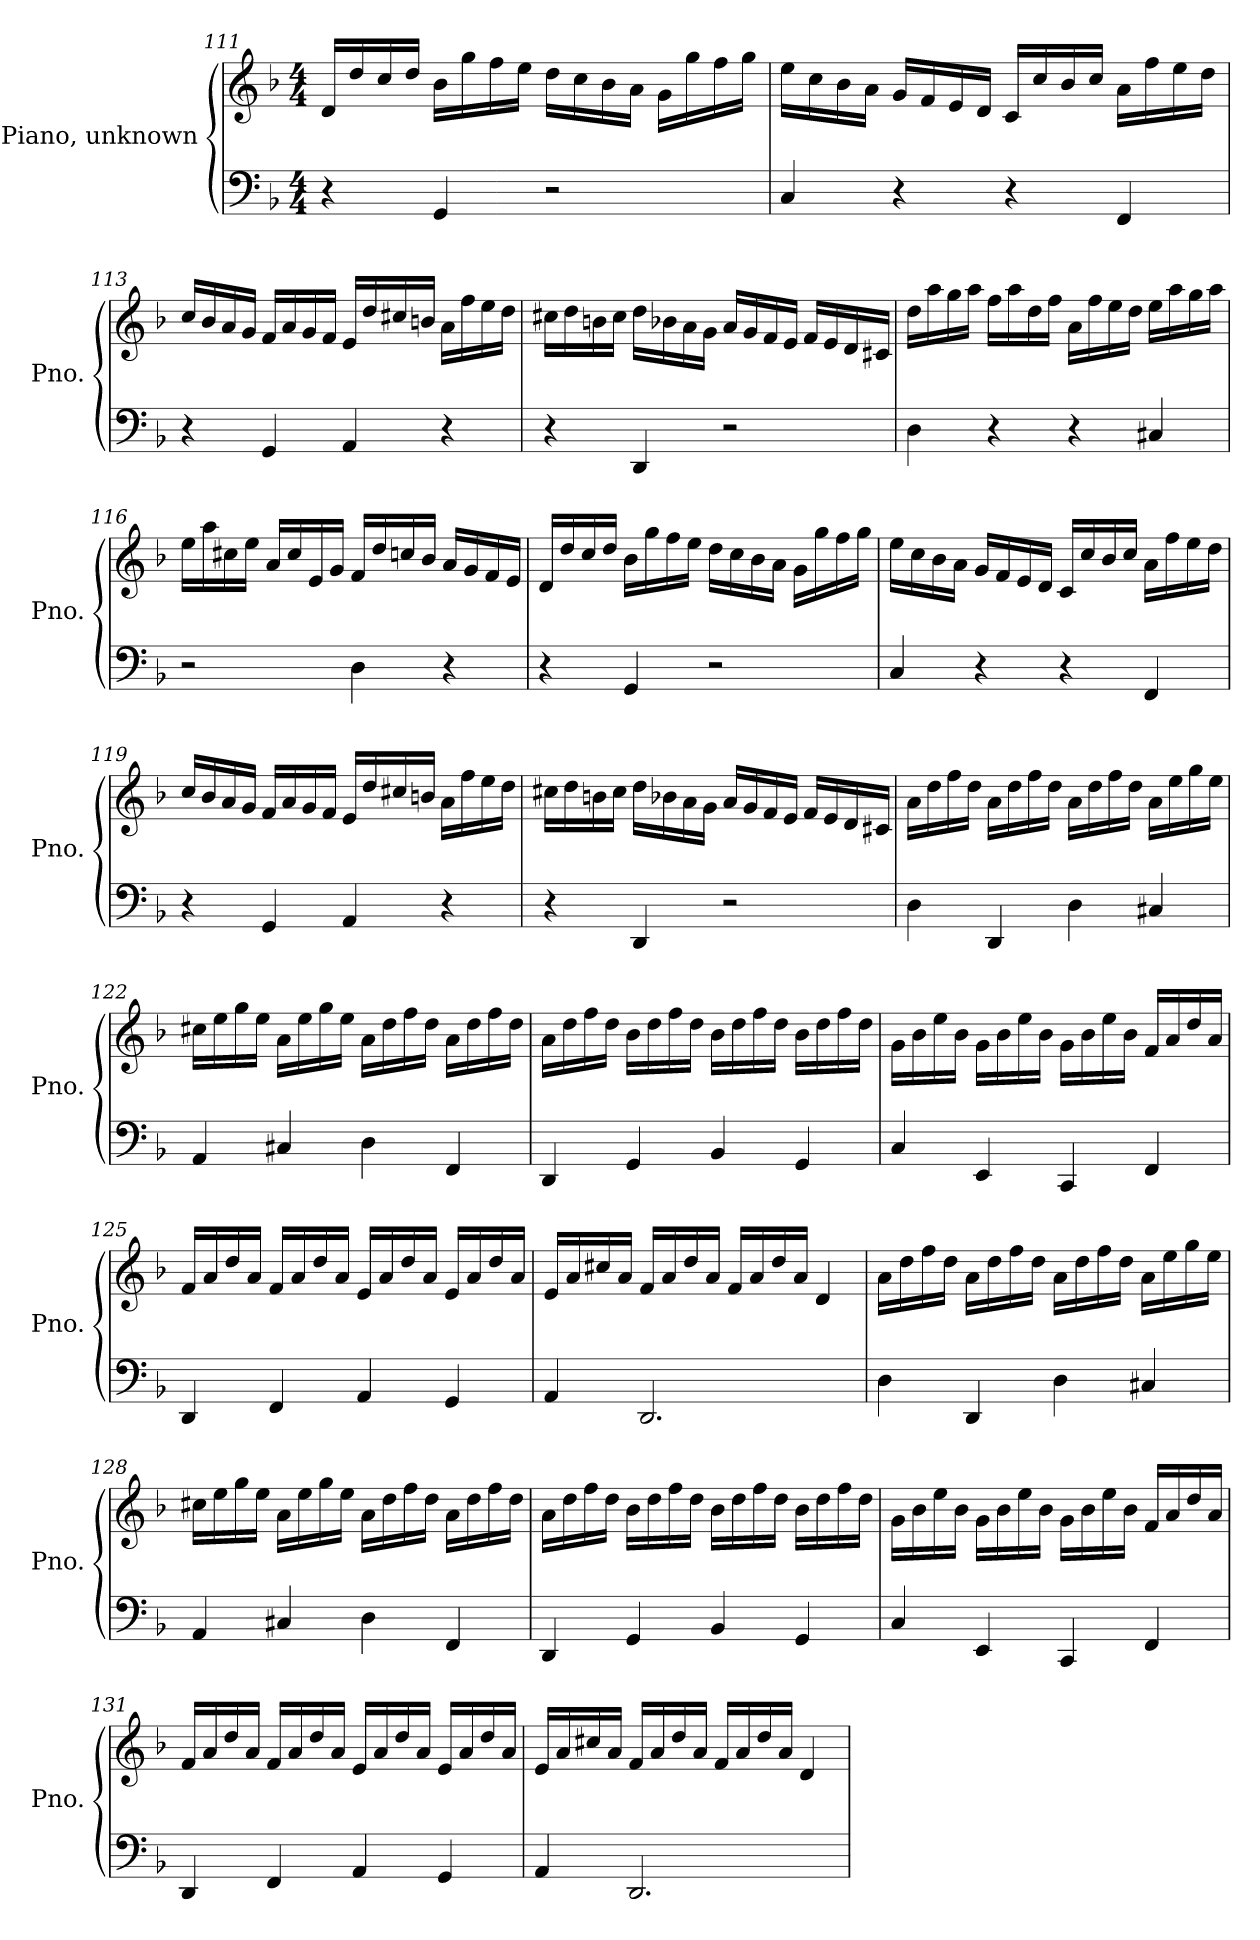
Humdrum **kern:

**kern	**kern
*part1	*part1
*staff2	*staff1
*I"Piano, unknown	*
*I'Pno.	*
!!LO:LB:g=z
*clefF4	*clefG2
*k[b-]	*k[b-]
*M4/4	*M4/4
=111	=111
4r	16d/LL
.	16dd/
.	16cc/
.	16dd/JJ
4GG/	16b-\LL
.	16gg\
.	16ff\
.	16ee\JJ
2r	16dd\LL
.	16cc\
.	16b-\
.	16a\JJ
.	16g\LL
.	16gg\
.	16ff\
.	16gg\JJ
=112	=112
4C/	16ee\LL
.	16cc\
.	16b-\
.	16a\JJ
4r	16g/LL
.	16f/
.	16e/
.	16d/JJ
4r	16c/LL
.	16cc/
.	16b-/
.	16cc/JJ
4FF/	16a\LL
.	16ff\
.	16ee\
.	16dd\JJ
!!LO:LB:g=z
=113	=113
4r	16cc/LL
.	16b-/
.	16a/
.	16g/JJ
4GG/	16f/LL
.	16a/
.	16g/
.	16f/JJ
4AA/	16e/LL
.	16dd/
.	16cc#X/
.	16bn/JJ
4r	16a\LL
.	16ff\
.	16ee\
.	16dd\JJ
=114	=114
4r	16cc#X\LL
.	16dd\
.	16bn\
.	16cc#\JJ
4DD/	16dd\LL
.	16b-X\
.	16a\
.	16g\JJ
2r	16a/LL
.	16g/
.	16f/
.	16e/JJ
.	16f/LL
.	16e/
.	16d/
.	16c#X/JJ
!!LO:LB:g=z
=115	=115
4D\	16dd\LL
.	16aa\
.	16gg\
.	16aa\JJ
4r	16ff\LL
.	16aa\
.	16dd\
.	16ff\JJ
4r	16a\LL
.	16ff\
.	16ee\
.	16dd\JJ
4C#X/	16ee\LL
.	16aa\
.	16gg\
.	16aa\JJ
=116	=116
2r	16ee\LL
.	16aa\
.	16cc#X\
.	16ee\JJ
.	16a/LL
.	16cc#/
.	16e/
.	16g/JJ
4D\	16f/LL
.	16dd/
.	16ccn/
.	16b-/JJ
4r	16a/LL
.	16g/
.	16f/
.	16e/JJ
!!LO:LB:g=z
=117	=117
4r	16d/LL
.	16dd/
.	16cc/
.	16dd/JJ
4GG/	16b-\LL
.	16gg\
.	16ff\
.	16ee\JJ
2r	16dd\LL
.	16cc\
.	16b-\
.	16a\JJ
.	16g\LL
.	16gg\
.	16ff\
.	16gg\JJ
=118	=118
4C/	16ee\LL
.	16cc\
.	16b-\
.	16a\JJ
4r	16g/LL
.	16f/
.	16e/
.	16d/JJ
4r	16c/LL
.	16cc/
.	16b-/
.	16cc/JJ
4FF/	16a\LL
.	16ff\
.	16ee\
.	16dd\JJ
!!LO:PB:g=z
=119	=119
4r	16cc/LL
.	16b-/
.	16a/
.	16g/JJ
4GG/	16f/LL
.	16a/
.	16g/
.	16f/JJ
4AA/	16e/LL
.	16dd/
.	16cc#X/
.	16bn/JJ
4r	16a\LL
.	16ff\
.	16ee\
.	16dd\JJ
=120	=120
4r	16cc#X\LL
.	16dd\
.	16bn\
.	16cc#\JJ
4DD/	16dd\LL
.	16b-X\
.	16a\
.	16g\JJ
2r	16a/LL
.	16g/
.	16f/
.	16e/JJ
.	16f/LL
.	16e/
.	16d/
.	16c#X/JJ
!!LO:LB:g=z
=121	=121
4D\	16a\LL
.	16dd\
.	16ff\
.	16dd\JJ
4DD/	16a\LL
.	16dd\
.	16ff\
.	16dd\JJ
4D\	16a\LL
.	16dd\
.	16ff\
.	16dd\JJ
4C#X/	16a\LL
.	16ee\
.	16gg\
.	16ee\JJ
=122	=122
4AA/	16cc#X\LL
.	16ee\
.	16gg\
.	16ee\JJ
4C#X/	16a\LL
.	16ee\
.	16gg\
.	16ee\JJ
4D\	16a\LL
.	16dd\
.	16ff\
.	16dd\JJ
4FF/	16a\LL
.	16dd\
.	16ff\
.	16dd\JJ
!!LO:LB:g=z
=123	=123
4DD/	16a\LL
.	16dd\
.	16ff\
.	16dd\JJ
4GG/	16b-\LL
.	16dd\
.	16ff\
.	16dd\JJ
4BB-/	16b-\LL
.	16dd\
.	16ff\
.	16dd\JJ
4GG/	16b-\LL
.	16dd\
.	16ff\
.	16dd\JJ
=124	=124
4C/	16g\LL
.	16b-\
.	16ee\
.	16b-\JJ
4EE/	16g\LL
.	16b-\
.	16ee\
.	16b-\JJ
4CC/	16g\LL
.	16b-\
.	16ee\
.	16b-\JJ
4FF/	16f/LL
.	16a/
.	16dd/
.	16a/JJ
!!LO:LB:g=z
=125	=125
4DD/	16f/LL
.	16a/
.	16dd/
.	16a/JJ
4FF/	16f/LL
.	16a/
.	16dd/
.	16a/JJ
4AA/	16e/LL
.	16a/
.	16dd/
.	16a/JJ
4GG/	16e/LL
.	16a/
.	16dd/
.	16a/JJ
=126	=126
4AA/	16e/LL
.	16a/
.	16cc#X/
.	16a/JJ
2.DD/	16f/LL
.	16a/
.	16dd/
.	16a/JJ
.	16f/LL
.	16a/
.	16dd/
.	16a/JJ
.	4d/
=127	=127
4D\	16a\LL
.	16dd\
.	16ff\
.	16dd\JJ
4DD/	16a\LL
.	16dd\
.	16ff\
.	16dd\JJ
4D\	16a\LL
.	16dd\
.	16ff\
.	16dd\JJ
4C#X/	16a\LL
.	16ee\
.	16gg\
.	16ee\JJ
!!LO:LB:g=z
=128	=128
4AA/	16cc#X\LL
.	16ee\
.	16gg\
.	16ee\JJ
4C#X/	16a\LL
.	16ee\
.	16gg\
.	16ee\JJ
4D\	16a\LL
.	16dd\
.	16ff\
.	16dd\JJ
4FF/	16a\LL
.	16dd\
.	16ff\
.	16dd\JJ
=129	=129
4DD/	16a\LL
.	16dd\
.	16ff\
.	16dd\JJ
4GG/	16b-\LL
.	16dd\
.	16ff\
.	16dd\JJ
4BB-/	16b-\LL
.	16dd\
.	16ff\
.	16dd\JJ
4GG/	16b-\LL
.	16dd\
.	16ff\
.	16dd\JJ
!!LO:LB:g=z
=130	=130
4C/	16g\LL
.	16b-\
.	16ee\
.	16b-\JJ
4EE/	16g\LL
.	16b-\
.	16ee\
.	16b-\JJ
4CC/	16g\LL
.	16b-\
.	16ee\
.	16b-\JJ
4FF/	16f/LL
.	16a/
.	16dd/
.	16a/JJ
=131	=131
4DD/	16f/LL
.	16a/
.	16dd/
.	16a/JJ
4FF/	16f/LL
.	16a/
.	16dd/
.	16a/JJ
4AA/	16e/LL
.	16a/
.	16dd/
.	16a/JJ
4GG/	16e/LL
.	16a/
.	16dd/
.	16a/JJ
=132	=132
4AA/	16e/LL
.	16a/
.	16cc#X/
.	16a/JJ
2.DD/	16f/LL
.	16a/
.	16dd/
.	16a/JJ
.	16f/LL
.	16a/
.	16dd/
.	16a/JJ
.	4d/
=	=
*-	*-
